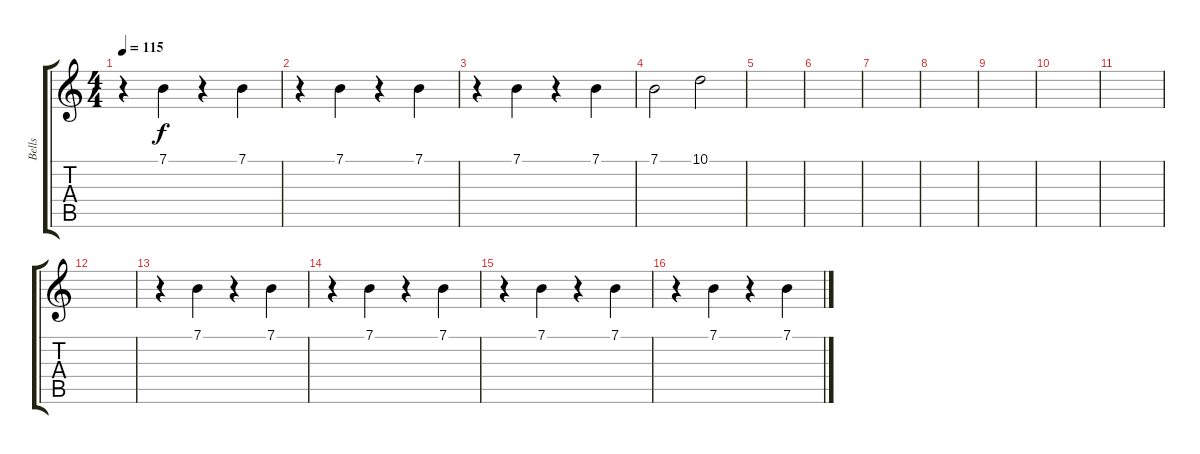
\track ("Bells" "Bells") {instrument tubularbells}
\staff {score tabs}
\tuning (E4 B3 G3 D3 A2 E2) {hide}
\ts (4 4)
\tempo 115
\clef g2
\ks c
r.4{dy f} 7.1.4 r.4 7.1.4 |
r.4 7.1.4 r.4 7.1.4 |
r.4 7.1.4 r.4 7.1.4 |
7.1.2 10.1.2 |
|
|
|
|
|
|
|
|
r.4 7.1.4 r.4 7.1.4 |
r.4 7.1.4 r.4 7.1.4 |
r.4 7.1.4 r.4 7.1.4 |
r.4 7.1.4 r.4 7.1.4
